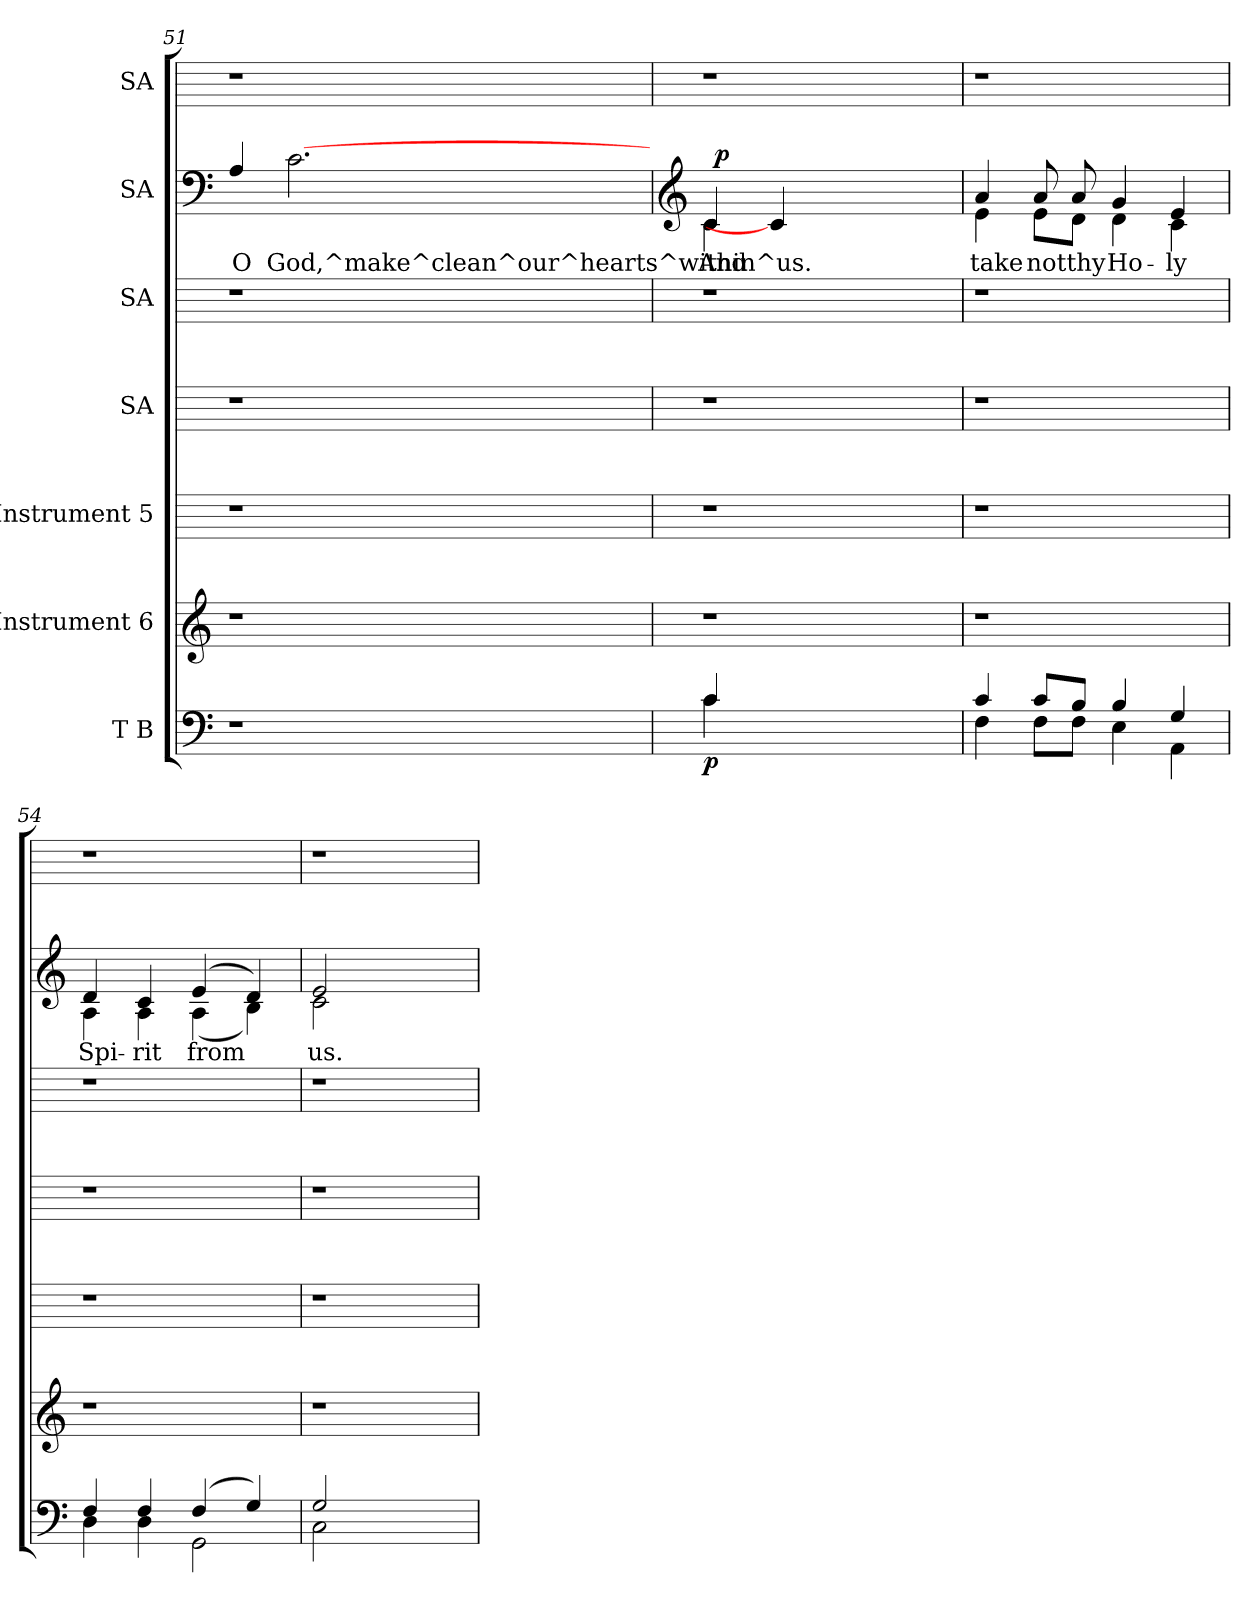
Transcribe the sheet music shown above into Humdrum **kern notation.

**kern	**dynam	**kern	**kern	**kern	**kern	**kern	**text	**dynam	**kern
*part7	*part7	*part6	*part5	*part4	*part3	*part2	*part2	*part2	*part1
*staff7	*staff7	*staff6	*staff5	*staff4	*staff3	*staff2	*staff2	*staff2	*staff1
*I"T  B	*	*I"Instrument 6	*I"Instrument 5	*I"SA	*I"SA	*I"SA	*	*	*I"SA
!!LO:PB:g=z
*clefF4	*	*clefG2	*	*	*	*clefF4	*	*	*
*k[]	*	*k[]	*k[]	*k[]	*k[]	*k[]	*	*	*k[]
*C:	*	*C:	*C:	*C:	*C:	*C:	*	*	*C:
=51	=51	=51	=51	=51	=51	=51	=51	=51	=51
!	!	!	!	!	!	!	!LO:LY:b:cj	!	!
1r	.	1r	1r	1r	1r	4A/	O	.	1r
!	!	!	!	!	!	!	!LO:LY:b:cj	!	!
.	.	.	.	.	.	[2.c	God,^make^clean^our^hearts^within^us.	.	.
!!LO:LB:g=z
=52	=52	=52	=52	=52	=52	=52	=52	=52	=52
*	*	*	*	*	*	*clefG2	*	*	*
*^	*	*	*	*	*	*^	*	*	*
!	!	!LO:DY:b	!	!	!	!	!	!	!LO:LY:b:cj	!	!
*	*	*	*	*	*	*	*	*^	*	*	*
4c/	4c\	p	1r	1r	1r	1r	4c/	4c\	64ryy	And	.	1r
!	!	!	!	!	!	!	!	!	!	!	!LO:DY:a	!
.	.	.	.	.	.	.	.	.	2ryy	.	p	.
2.ryy	2.ryy	.	.	.	.	.	4c]	2ryy	.	.	.	.
.	.	.	.	.	.	.	2ryy	.	.	.	.	.
.	.	.	.	.	.	.	.	.	4ryy	.	.	.
.	.	.	.	.	.	.	.	4ryy	.	.	.	.
.	.	.	.	.	.	.	.	.	8...ryy	.	.	.
=53	=53	=53	=53	=53	=53	=53	=53	=53	=53	=53	=53	=53
!	!	!	!	!	!	!	!	!	!	!LO:LY:b:cj	!	!
*	*	*	*	*	*	*	*	*v	*v	*	*	*
4c/	4F\	.	1r	1r	1r	1r	4a/	4e\	take	.	1r
!	!	!	!	!	!	!	!	!	!LO:LY:b:cj	!	!
8c/L	8F\L	.	.	.	.	.	8a/L	8e\L	not	.	.
!	!	!	!	!	!	!	!	!	!LO:LY:b:cj	!	!
8B/J	8F\J	.	.	.	.	.	8a/	8d\J	thy	.	.
!	!	!	!	!	!	!	!	!	!LO:LY:b:cj	!	!
4B/	4E\	.	.	.	.	.	4g/	4d\	Ho-	.	.
!	!	!	!	!	!	!	!	!	!LO:LY:b:cj	!	!
4G/	4AA\	.	.	.	.	.	4e/	4c\	-ly	.	.
=54	=54	=54	=54	=54	=54	=54	=54	=54	=54	=54	=54
!	!	!	!	!	!	!	!	!	!LO:LY:b:cj	!	!
4F/	4D\	.	1r	1r	1r	1r	4d/	4A\	Spi-	.	1r
!	!	!	!	!	!	!	!	!	!LO:LY:b:cj	!	!
4F/	4D\	.	.	.	.	.	4c/	4A\	-rit	.	.
!	!	!	!	!	!	!	!	!	!LO:LY:b:cj	!	!
(>4F/	2GG\	.	.	.	.	.	(>4e/	(<4A\	from	.	.
!	!	!	!	!	!	!	!	!	!LO:LY:b:cj	!	!
4G/)	.	.	.	.	.	.	4d/)	4B\)	.	.	.
=55	=55	=55	=55	=55	=55	=55	=55	=55	=55	=55	=55
!	!	!	!	!	!	!	!	!	!LO:LY:b:cj	!	!
2G/	2C\	.	1r	1r	1r	1r	2e/	2c\	us.	.	1r
2ryy	2ryy	.	.	.	.	.	2ryy	2ryy	.	.	.
*v	*v	*	*	*	*	*	*v	*v	*	*	*
=	=	=	=	=	=	=	=	=	=
*-	*-	*-	*-	*-	*-	*-	*-	*-	*-
